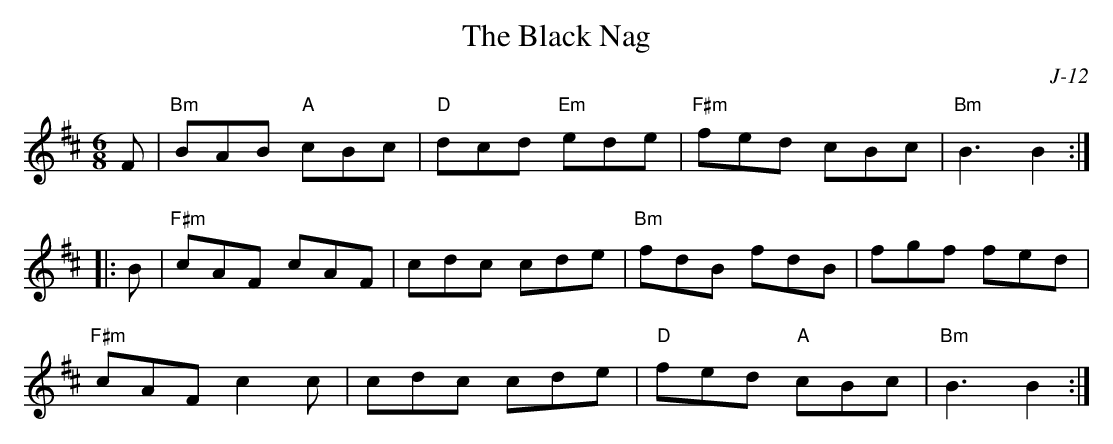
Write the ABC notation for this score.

X:1
T: Black Nag, The
C: J-12
M: 6/8
K: Bm
F| "Bm"BAB "A"cBc| "D"dcd "Em"ede| "F#m"fed cBc| "Bm"B3 B2 :|
|:\
B| "F#m"cAF cAF| cdc cde| "Bm"fdB fdB| fgf fed|
   "F#m"cAF c2c| cdc cde| "D"fed "A"cBc| "Bm"B3 B2 :|
